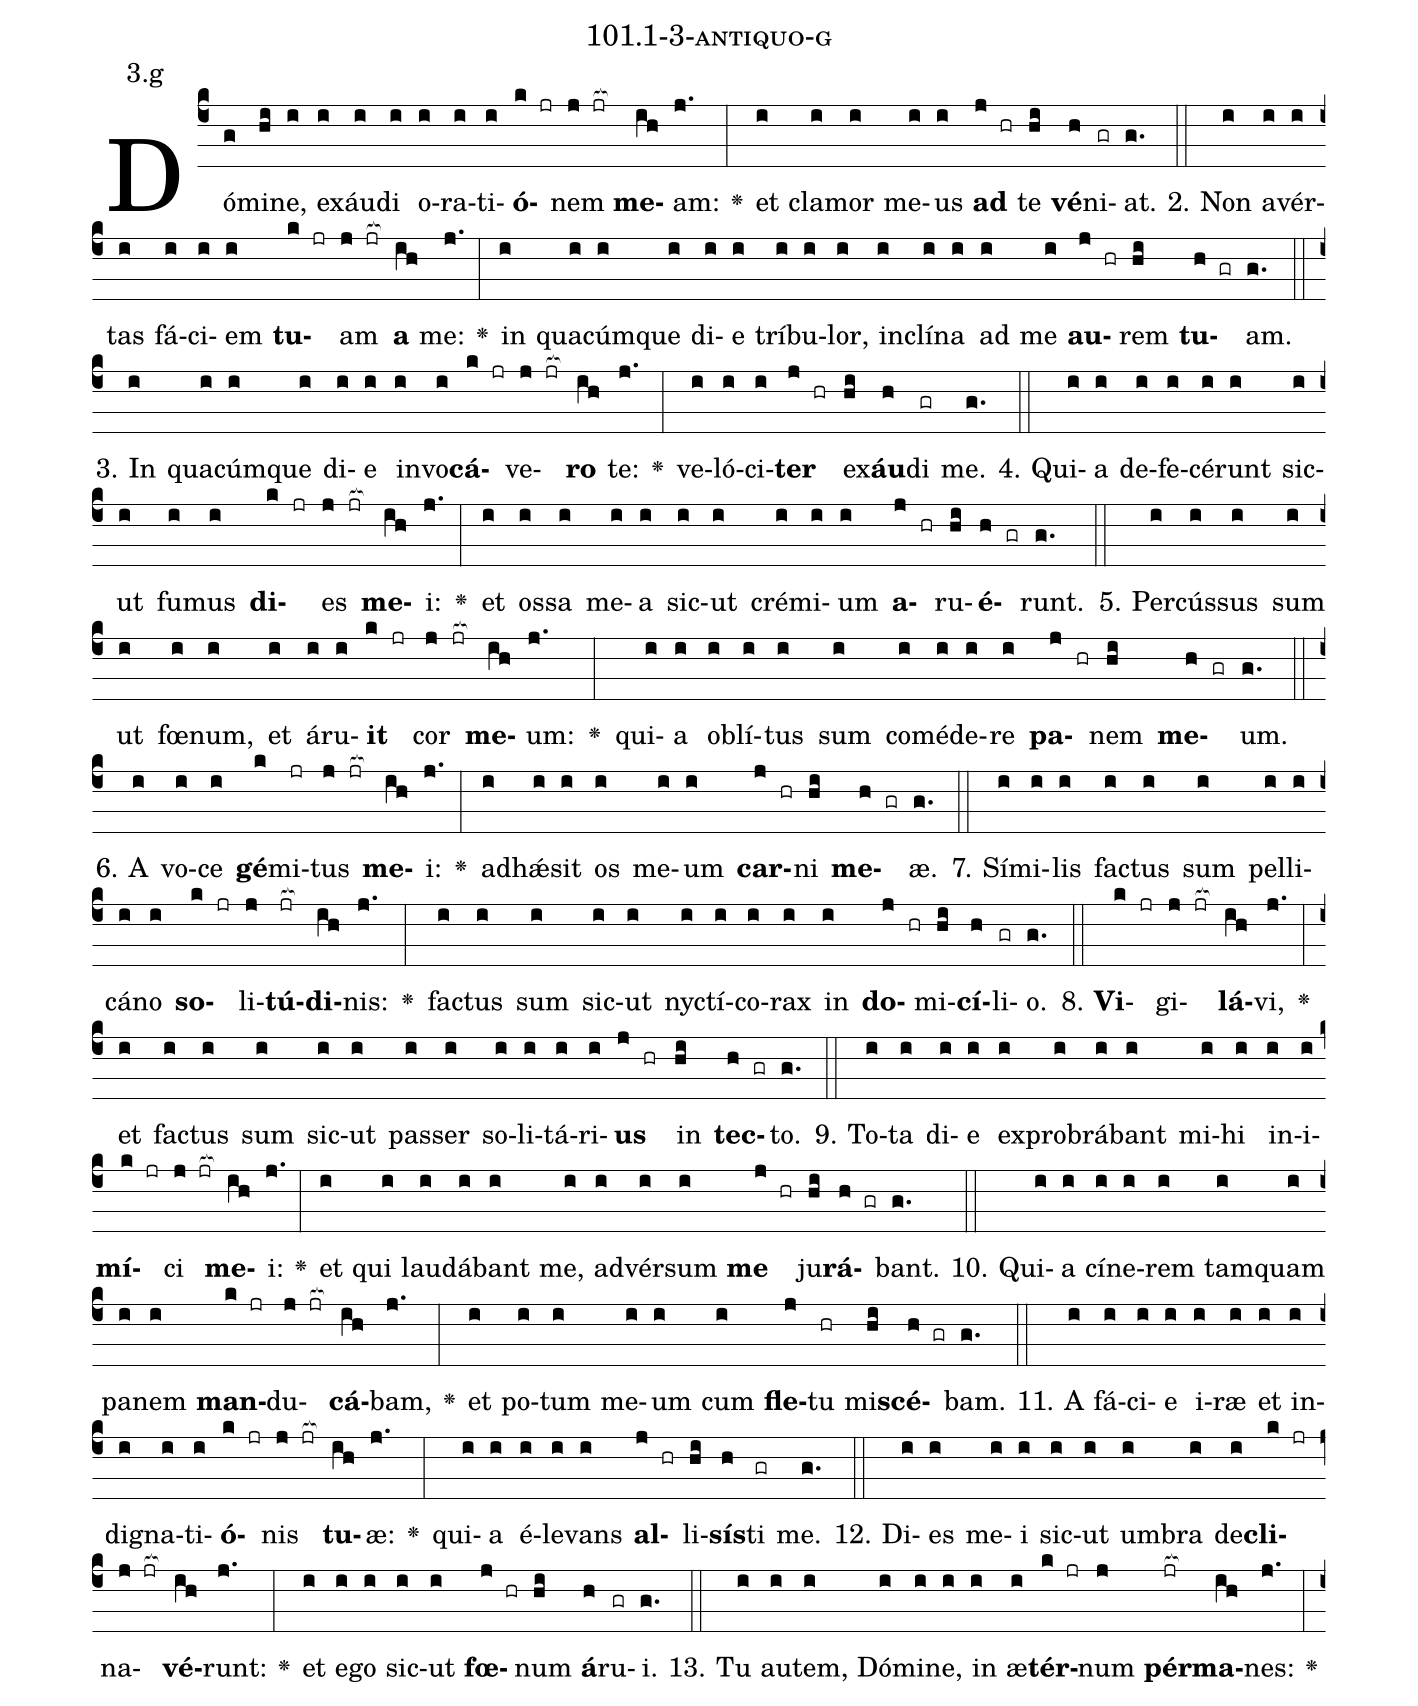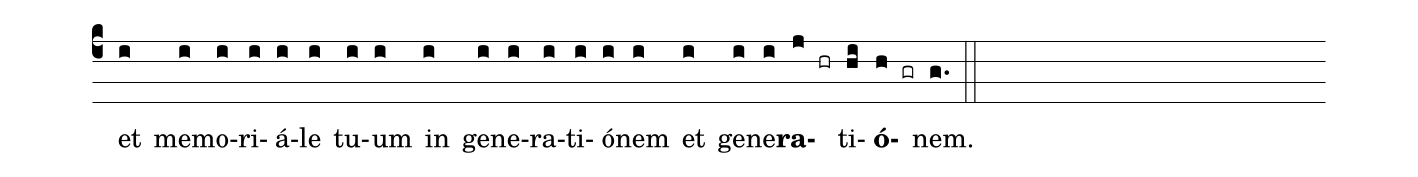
name: 101.1-3-antiquo-g;
annotation: 3.g;
%%
(c4)Dó(g)mi(hi)ne,(i) ex(i)áu(i)di(i) o(i)ra(i)ti(i)<b>ó</b>(k jr)nem(j jr[ocb:1{]) <b>me</b>(ih[ocb:0}])am:(j.) <v>\greheightstar</v>(:) et(i) cla(i)mor(i) me(i)us(i) <b>ad</b>(j hr) te(hi) <b>vé</b>(h)ni(gr)at.(g.) (::)
2. Non(i) a(i)vér(i)tas(i) fá(i)ci(i)em(i) <b>tu</b>(k jr)am(j jr[ocb:1{]) <b>a</b>(ih[ocb:0}]) me:(j.) <v>\greheightstar</v>(:) in(i) qua(i)cúm(i)que(i) di(i)e(i) trí(i)bu(i)lor,(i) in(i)clí(i)na(i) ad(i) me(i) <b>au</b>(j hr)rem(hi) <b>tu</b>(h gr)am.(g.) (::)
3. In(i) qua(i)cúm(i)que(i) di(i)e(i) in(i)vo(i)<b>cá</b>(k jr)ve(j jr[ocb:1{])<b>ro</b>(ih[ocb:0}]) te:(j.) <v>\greheightstar</v>(:) ve(i)ló(i)ci(i)<b>ter</b>(j hr) ex(hi)<b>áu</b>(h)di(gr) me.(g.) (::)
4. Qui(i)a(i) de(i)fe(i)cé(i)runt(i) sic(i)ut(i) fu(i)mus(i) <b>di</b>(k jr)es(j jr[ocb:1{]) <b>me</b>(ih[ocb:0}])i:(j.) <v>\greheightstar</v>(:) et(i) os(i)sa(i) me(i)a(i) sic(i)ut(i) cré(i)mi(i)um(i) <b>a</b>(j hr)ru(hi)<b>é</b>(h gr)runt.(g.) (::)
5. Per(i)cús(i)sus(i) sum(i) ut(i) fœ(i)num,(i) et(i) á(i)ru(i)<b>it</b>(k jr) cor(j jr[ocb:1{]) <b>me</b>(ih[ocb:0}])um:(j.) <v>\greheightstar</v>(:) qui(i)a(i) ob(i)lí(i)tus(i) sum(i) com(i)é(i)de(i)re(i) <b>pa</b>(j hr)nem(hi) <b>me</b>(h gr)um.(g.) (::)
6. A(i) vo(i)ce(i) <b>gé</b>(k)mi(jr)tus(j jr[ocb:1{]) <b>me</b>(ih[ocb:0}])i:(j.) <v>\greheightstar</v>(:) ad(i)hǽ(i)sit(i) os(i) me(i)um(i) <b>car</b>(j hr)ni(hi) <b>me</b>(h gr)æ.(g.) (::)
7. Sí(i)mi(i)lis(i) fac(i)tus(i) sum(i) pel(i)li(i)cá(i)no(i) <b>so</b>(k jr)li(j)<b>tú</b>(jr[ocb:1{])<b>di</b>(ih[ocb:0}])nis:(j.) <v>\greheightstar</v>(:) fac(i)tus(i) sum(i) sic(i)ut(i) nyc(i)tí(i)co(i)rax(i) in(i) <b>do</b>(j hr)mi(hi)<b>cí</b>(h)li(gr)o.(g.) (::)
8. <b>Vi</b>(k jr)gi(j jr[ocb:1{])<b>lá</b>(ih[ocb:0}])vi,(j.) <v>\greheightstar</v>(:) et(i) fac(i)tus(i) sum(i) sic(i)ut(i) pas(i)ser(i) so(i)li(i)tá(i)ri(i)<b>us</b>(j hr) in(hi) <b>tec</b>(h gr)to.(g.) (::)
9. To(i)ta(i) di(i)e(i) ex(i)pro(i)brá(i)bant(i) mi(i)hi(i) in(i)i(i)<b>mí</b>(k jr)ci(j jr[ocb:1{]) <b>me</b>(ih[ocb:0}])i:(j.) <v>\greheightstar</v>(:) et(i) qui(i) lau(i)dá(i)bant(i) me,(i) ad(i)vér(i)sum(i) <b>me</b>(j hr) ju(hi)<b>rá</b>(h gr)bant.(g.) (::)
10. Qui(i)a(i) cí(i)ne(i)rem(i) tam(i)quam(i) pa(i)nem(i) <b>man</b>(k jr)du(j jr[ocb:1{])<b>cá</b>(ih[ocb:0}])bam,(j.) <v>\greheightstar</v>(:) et(i) po(i)tum(i) me(i)um(i) cum(i) <b>fle</b>(j)tu(hr) mi(hi)<b>scé</b>(h gr)bam.(g.) (::)
11. A(i) fá(i)ci(i)e(i) i(i)ræ(i) et(i) in(i)di(i)gna(i)ti(i)<b>ó</b>(k jr)nis(j jr[ocb:1{]) <b>tu</b>(ih[ocb:0}])æ:(j.) <v>\greheightstar</v>(:) qui(i)a(i) é(i)le(i)vans(i) <b>al</b>(j hr)li(hi)<b>sís</b>(h)ti(gr) me.(g.) (::)
12. Di(i)es(i) me(i)i(i) sic(i)ut(i) um(i)bra(i) de(i)<b>cli</b>(k jr)na(j jr[ocb:1{])<b>vé</b>(ih[ocb:0}])runt:(j.) <v>\greheightstar</v>(:) et(i) e(i)go(i) sic(i)ut(i) <b>fœ</b>(j hr)num(hi) <b>á</b>(h)ru(gr)i.(g.) (::)
13. Tu(i) au(i)tem,(i) Dó(i)mi(i)ne,(i) in(i) æ(i)<b>tér</b>(k jr)num(j) <b>pér</b>(jr[ocb:1{])<b>ma</b>(ih[ocb:0}])nes:(j.) <v>\greheightstar</v>(:) et(i) me(i)mo(i)ri(i)á(i)le(i) tu(i)um(i) in(i) ge(i)ne(i)ra(i)ti(i)ó(i)nem(i) et(i) ge(i)ne(i)<b>ra</b>(j hr)ti(hi)<b>ó</b>(h gr)nem.(g.) (::)
